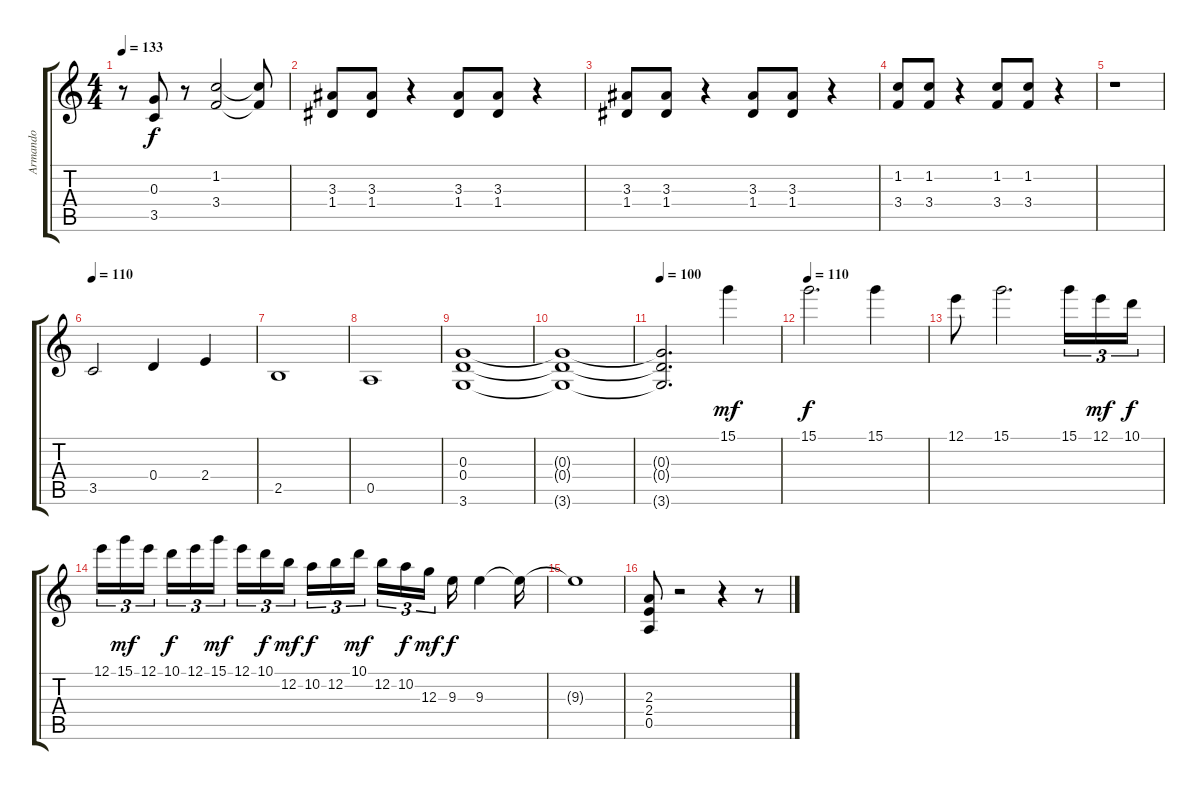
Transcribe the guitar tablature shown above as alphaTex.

\track ("Armando" "Armando") {instrument distortionguitar}
\staff {score tabs}
\tuning (E4 B3 G3 D3 A2 E2) {hide}
\ts (4 4)
\tempo 133
\clef g2
\ks c
r.8{dy f} (0.3 3.5).8 r.8 (1.2 3.4).2 (1.2{t} 3.4{t}).8 |
(3.3 1.4).8 (3.3 1.4).8 r.4 (3.3 1.4).8 (3.3 1.4).8 r.4 |
(3.3 1.4).8 (3.3 1.4).8 r.4 (3.3 1.4).8 (3.3 1.4).8 r.4 |
(1.2 3.4).8 (1.2 3.4).8 r.4 (1.2 3.4).8 (1.2 3.4).8 r.4 |
r.1 |
\tempo 110
3.5.2 0.4.4 2.4.4 |
2.5.1 |
0.5.1 |
(0.3 0.4 3.6).1 |
(0.3{t} 0.4{t} 3.6{t}).1 |
\tempo 100
(0.3{t} 0.4{t} 3.6{t}).2{d} 15.1.4{dy mf} |
\tempo 110
15.1.2{d dy f} 15.1.4 |
12.1.8 15.1.2{d} 15.1.16{tu (3 2)} 12.1.16{tu (3 2) dy mf} 10.1.16{tu (3 2) dy f} |
12.1.16{tu (3 2)} 15.1.16{tu (3 2) dy mf} 12.1.16{tu (3 2)} 10.1.16{tu (3 2) dy f} 12.1.16{tu (3 2)} 15.1.16{tu (3 2) dy mf} 12.1.16{tu (3 2)} 10.1.16{tu (3 2) dy f} 12.2.16{tu (3 2) dy mf} 10.2.16{tu (3 2) dy f} 12.2.16{tu (3 2)} 10.1.16{tu (3 2) dy mf} 12.2.16{tu (3 2)} 10.2.16{tu (3 2) dy f} 12.3.16{tu (3 2) dy mf} 9.3.16{dy f} 9.3.4 9.3{t}.16 |
9.3{t}.1 |
(2.3 2.4 0.5).8 r.2 r.4 r.8
